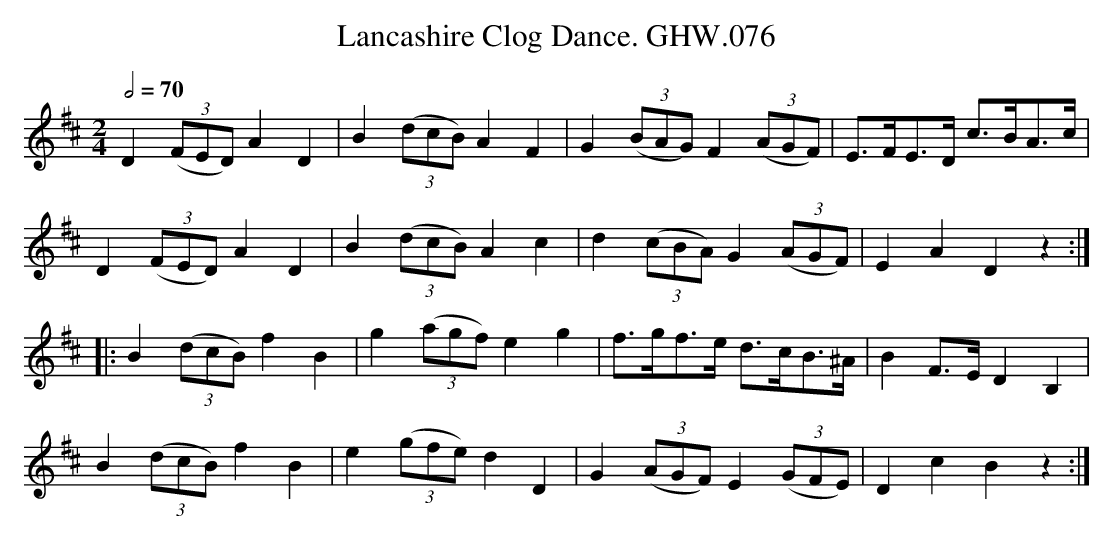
X:1
T:Lancashire Clog Dance. GHW.076
M:2/4
L:1/8
Q:1/2=70
K:D
D2 ((3FED) A2 D2|B2 ((3dcB) A2 F2|G2 ((3BAG) F2 ((3AGF)|E>FE>D c>BA>c|
D2 ((3FED) A2 D2|B2 ((3dcB) A2 c2|d2 ((3cBA) G2 ((3AGF)|E2A2 D2 z2:|
|:B2 ((3dcB) f2B2|g2 ((3agf) e2 g2|f>gf>e d>cB>^A|B2 F>E D2 B,2|
B2 ((3dcB) f2 B2|e2 ((3gfe) d2 D2|G2 ((3AGF) E2 ((3GFE)|D2c2B2 z2:|
